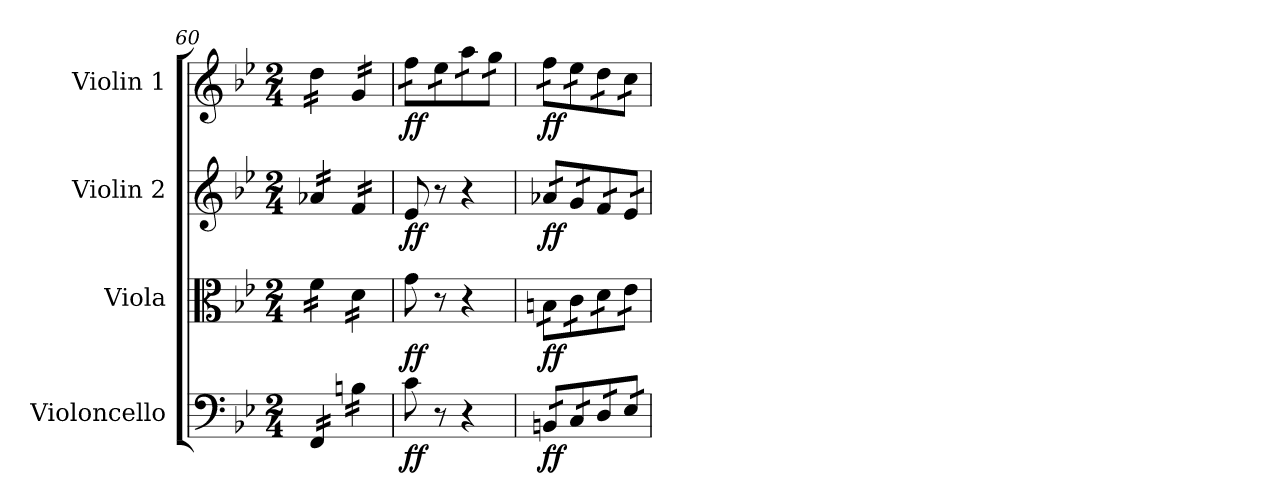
**kern	**dynam	**kern	**dynam	**kern	**dynam	**kern	**dynam
*part4	*part4	*part3	*part3	*part2	*part2	*part1	*part1
*staff4	*staff4	*staff3	*staff3	*staff2	*staff2	*staff1	*staff1
*I"Violoncello	*	*I"Viola	*	*I"Violin 2	*	*I"Violin 1	*
*I'Vc	*	*I'Vla	*	*I'Vln	*	*I'Vln	*
*clefF4	*	*clefC3	*	*clefG2	*	*clefG2	*
*k[b-e-]	*	*k[b-e-]	*	*k[b-e-]	*	*k[b-e-]	*
*M2/4	*	*M2/4	*	*M2/4	*	*M2/4	*
=60	=60	=60	=60	=60	=60	=60	=60
*tremolo	*	*	*	*	*	*	*
*	*	*tremolo	*	*	*	*	*
*	*	*	*	*tremolo	*	*	*
*	*	*	*	*	*	*tremolo	*
16FF/LL	.	16f\LL	.	16a-X/LL	.	16dd\LL	.
16FF/	.	16f\	.	16a-X/	.	16dd\	.
16FF/	.	16f\	.	16a-X/	.	16dd\	.
16FF/JJ	.	16f\JJ	.	16a-X/JJ	.	16dd\JJ	.
16Bn\LL	.	16d\LL	.	16f/LL	.	16g/LL	.
16Bn\	.	16d\	.	16f/	.	16g/	.
16Bn\	.	16d\	.	16f/	.	16g/	.
16Bn\JJ	.	16d\JJ	.	16f/JJ	.	16g/JJ	.
*	*	*	*	*Xtremolo	*	*	*
*	*	*Xtremolo	*	*	*	*	*
*Xtremolo	*	*	*	*	*	*	*
!!LO:PB:g=z
=61	=61	=61	=61	=61	=61	=61	=61
!	!LO:DY:b	!	!LO:DY:b	!	!LO:DY:b	!	!LO:DY:b
8c\	ff	8g\	ff	8e-/	ff	16ff\LL	ff
.	.	.	.	.	.	16ff\	.
8r	.	8r	.	8r	.	16ee-\	.
.	.	.	.	.	.	16ee-\	.
4r	.	4r	.	4r	.	16aa\	.
.	.	.	.	.	.	16aa\	.
.	.	.	.	.	.	16gg\	.
.	.	.	.	.	.	16gg\JJ	.
=62	=62	=62	=62	=62	=62	=62	=62
!	!LO:DY:b	!	!LO:DY:b	!	!LO:DY:b	!	!LO:DY:b
*tremolo	*	*	*	*	*	*	*
*	*	*tremolo	*	*	*	*	*
*	*	*	*	*tremolo	*	*	*
16BBn/LL	ff	16Bn\LL	ff	16a-X/LL	ff	16ff\LL	ff
16BBn/	.	16Bn\	.	16a-X/	.	16ff\	.
16C/	.	16c\	.	16g/	.	16ee-\	.
16C/	.	16c\	.	16g/	.	16ee-\	.
16D/	.	16d\	.	16f/	.	16dd\	.
16D/	.	16d\	.	16f/	.	16dd\	.
16E-/	.	16e-\	.	16e-/	.	16cc\	.
16E-/JJ	.	16e-\JJ	.	16e-/JJ	.	16cc\JJ	.
*	*	*	*	*	*	*Xtremolo	*
*	*	*	*	*Xtremolo	*	*	*
*	*	*Xtremolo	*	*	*	*	*
*Xtremolo	*	*	*	*	*	*	*
=	=	=	=	=	=	=	=
*-	*-	*-	*-	*-	*-	*-	*-
